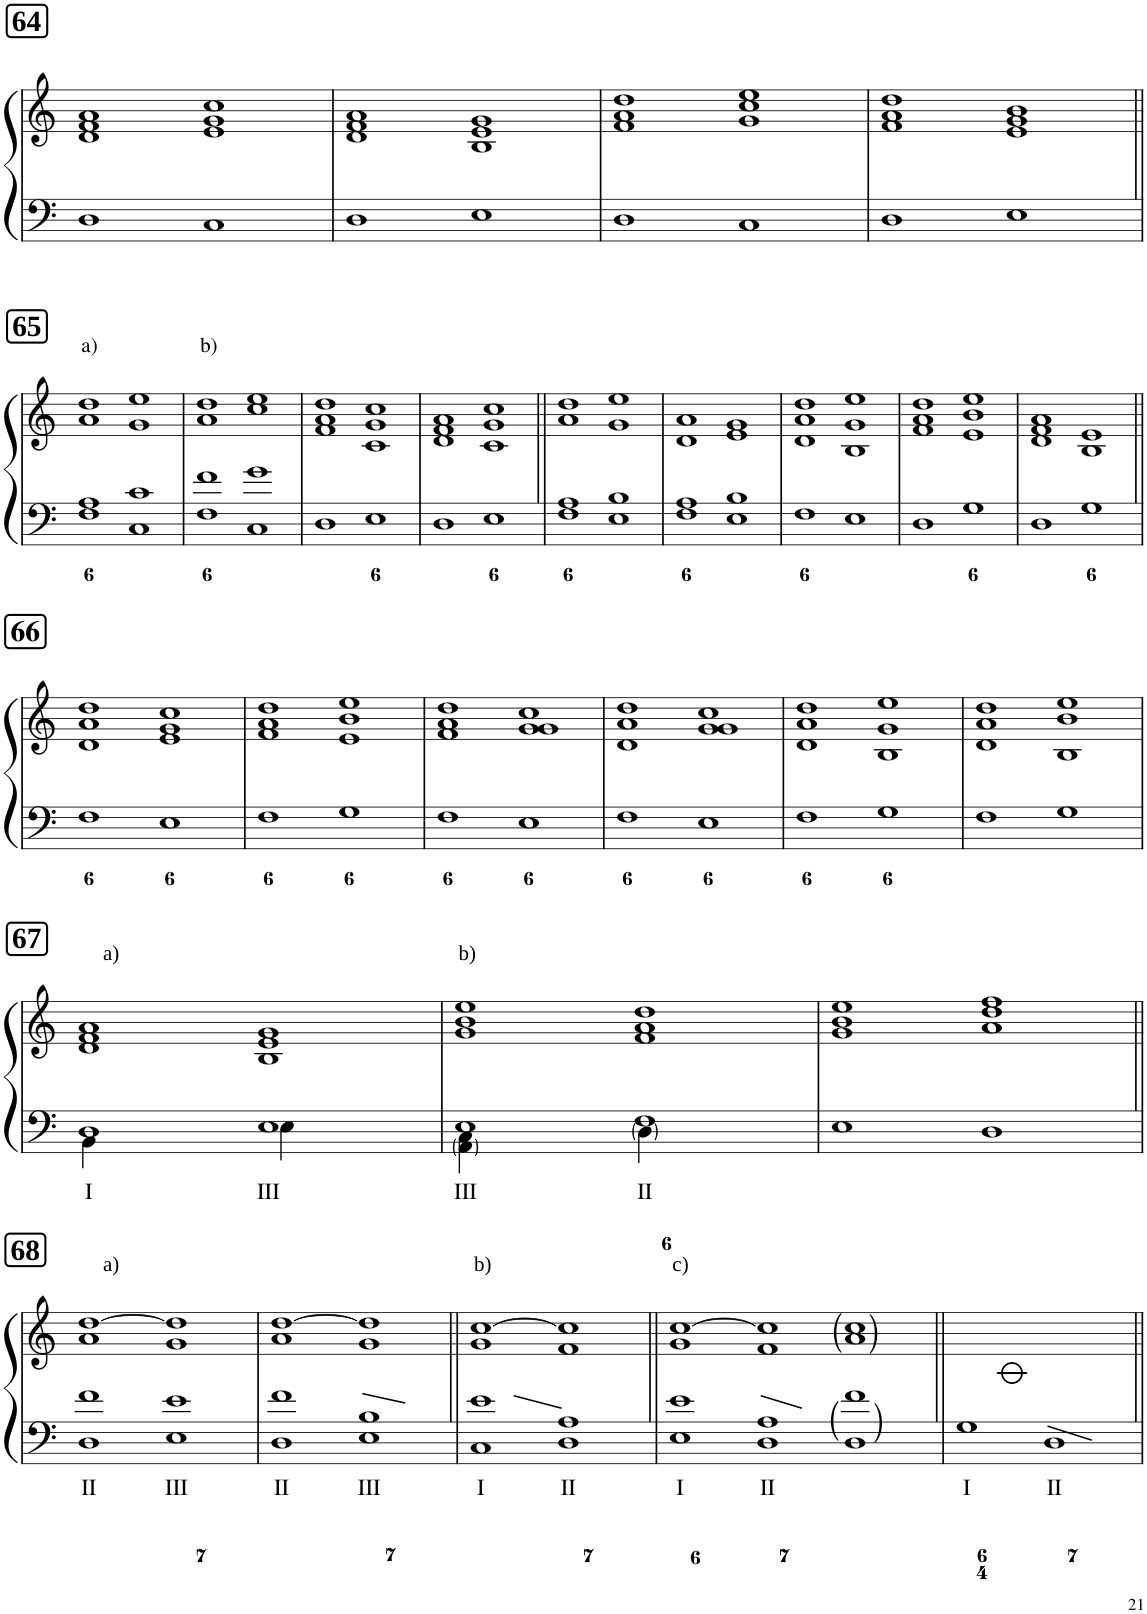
**kern	**text	**kern
*part1	*part1	*part1
*staff2	*staff2	*staff1
*I"Piano	*	*
*I'Pno	*	*
!!LO:PB:g=z
*clefF4	*	*clefG2
*k[]	*	*k[]
*M8/4	*	*M8/4
!!LO:REH:place=s1:a:B:cj:fs=14:t=64
=410	=410	=410
1D	.	1d 1f 1a
1C	.	1e 1g 1cc
=411	=411	=411
1D	.	1d 1f 1a
1E	.	1B 1e 1g
=412	=412	=412
1D	.	1f 1a 1dd
1C	.	1g 1cc 1ee
=413	=413	=413
1D	.	1f 1a 1dd
1E	.	1e 1g 1b
!!LO:LB:g=z
!!LO:REH:place=s1:a:B:cj:fs=14:t=65
=414||	=414||	=414||
!	!	!LO:TX:a:t=a)
1F 1A	.	1a 1dd
1C 1c	.	1g 1ee
=415	=415	=415
!	!	!LO:TX:a:t=b)
1F 1f	.	1a 1dd
1C 1g	.	1cc 1ee
=416	=416	=416
1D	.	1f 1a 1dd
1E	.	1c 1g 1cc
=417	=417	=417
1D	.	1d 1f 1a
1E	.	1c 1g 1cc
=418||	=418||	=418||
1F 1A	.	1a 1dd
1E 1B	.	1g 1ee
=419	=419	=419
1F 1A	.	1d 1a
1E 1B	.	1e 1g
=420	=420	=420
1F	.	1d 1a 1dd
1E	.	1B 1g 1ee
=421	=421	=421
1D	.	1f 1a 1dd
1G	.	1e 1b 1ee
=422	=422	=422
1D	.	1d 1f 1a
1G	.	1B 1e
!!LO:LB:g=z
!!LO:REH:place=s1:a:B:cj:fs=14:t=66
=423||	=423||	=423||
1F	.	1d 1a 1dd
1E	.	1e 1g 1cc
=424	=424	=424
1F	.	1f 1a 1dd
1G	.	1e 1b 1ee
=425	=425	=425
1F	.	1f 1a 1dd
1E	.	1g 1g 1cc
=426	=426	=426
1F	.	1d 1a 1dd
1E	.	1g 1g 1cc
=427	=427	=427
1F	.	1d 1a 1dd
1G	.	1B 1g 1ee
=428	=428	=428
1F	.	1d 1a 1dd
1G	.	1B 1b 1ee
!!LO:LB:g=z
!!LO:REH:place=s1:a:B:cj:fs=14:t=67
=429	=429	=429
*^	*	*
!	!	!	!LO:TX:a:t=a)
!	!	!LO:LY:b	!
1D	4BB\	I	1d 1f 1a
.	4ryy	.	.
.	2ryy	.	.
!	!	!LO:LY:b	!
1E	4E\	III	1B 1e 1g
.	4ryy	.	.
.	2ryy	.	.
=430	=430	=430	=430
!	!	!	!LO:TX:a:t=b)
!	!	!LO:LY:b	!
1E	4AA\ 4C\	III	1g 1b 1ee
.	4ryy	.	.
.	2ryy	.	.
!	!	!LO:LY:b	!
1F	4D\	II	1f 1a 1dd
.	4ryy	.	.
.	2ryy	.	.
*v	*v	*	*
=431	=431	=431
1E	.	1g 1b 1ee
1D	.	1a 1dd 1ff
!!LO:LB:g=z
!!LO:REH:place=s1:a:B:cj:fs=14:t=68
=432||	=432||	=432||
!	!	!LO:TX:a:t=a)
!	!LO:LY:b	!
1D 1f	II	1a [1dd
!	!LO:LY:b	!
1E 1e	III	1g 1dd]
=433	=433	=433
!	!LO:LY:b	!
1D 1f	II	1a [1dd
!	!LO:LY:b	!
1E 1B	III	1g 1dd]
=434||	=434||	=434||
!	!	!LO:TX:a:t=b)
!	!LO:LY:b	!
1C 1e	I	1g [1cc
!	!LO:LY:b	!
1D 1A	II	1f 1cc]
=435||	=435||	=435||
*M12/4	*	*M12/4
!	!	!LO:TX:a:t=c)
!	!LO:LY:b	!
1E 1e	I	1g [1cc
!	!LO:LY:b	!
1D 1A	II	1f 1cc]
1D 1f	.	1a 1cc
=436||	=436||	=436||
*M8/4	*	*M8/4
!	!LO:LY:b	!
1G	I	0ryy
!	!LO:LY:b	!
1D	II	.
=||	=||	=||
*-	*-	*-
